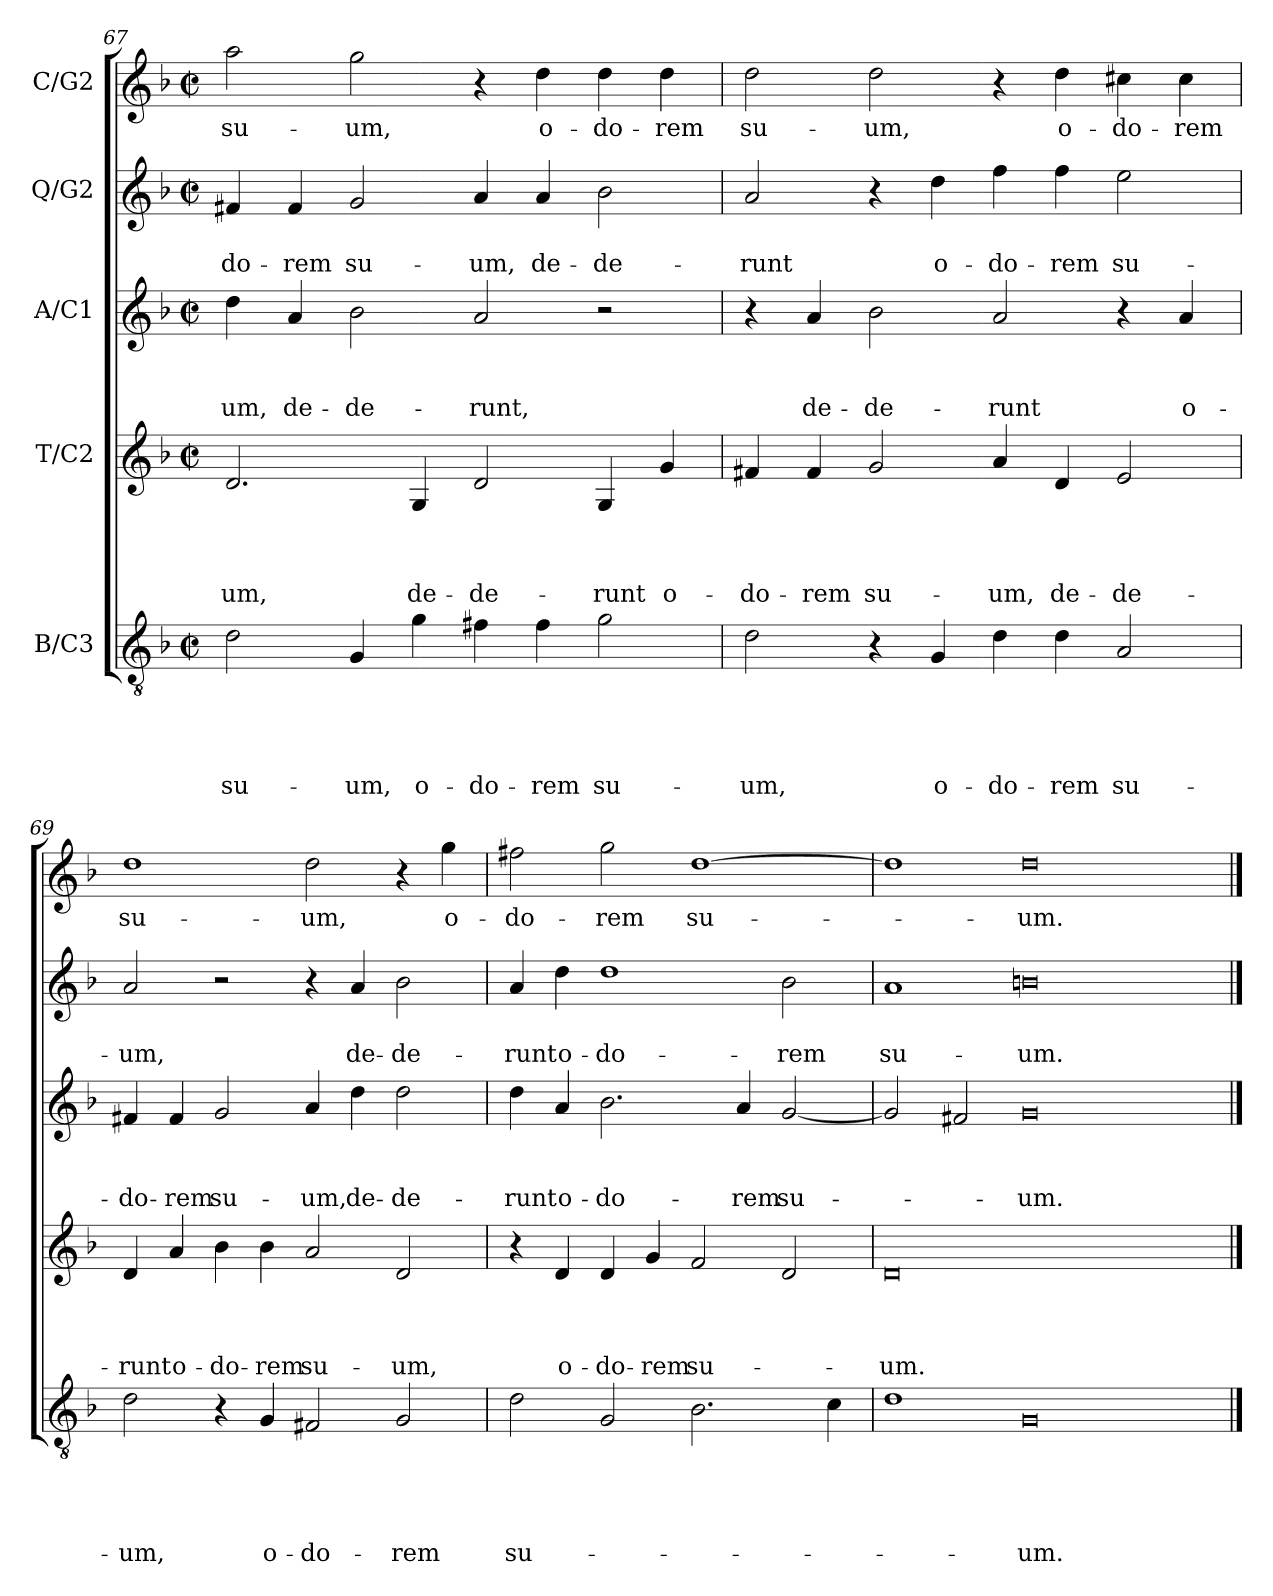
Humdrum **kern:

**kern	**text	**text	**text	**text	**text	**kern	**text	**text	**text	**text	**kern	**text	**text	**text	**kern	**text	**text	**kern	**text
*part5	*part5	*part5	*part5	*part5	*part5	*part4	*part4	*part4	*part4	*part4	*part3	*part3	*part3	*part3	*part2	*part2	*part2	*part1	*part1
*staff5	*staff5	*staff5	*staff5	*staff5	*staff5	*staff4	*staff4	*staff4	*staff4	*staff4	*staff3	*staff3	*staff3	*staff3	*staff2	*staff2	*staff2	*staff1	*staff1
*I"B/C3	*	*	*	*	*	*I"T/C2	*	*	*	*	*I"A/C1	*	*	*	*I"Q/G2	*	*	*I"C/G2	*
*clefGv2	*	*	*	*	*	*clefG2	*	*	*	*	*clefG2	*	*	*	*clefG2	*	*	*clefG2	*
*k[b-]	*	*	*	*	*	*k[b-]	*	*	*	*	*k[b-]	*	*	*	*k[b-]	*	*	*k[b-]	*
*F:	*	*	*	*	*	*F:	*	*	*	*	*F:	*	*	*	*F:	*	*	*F:	*
*M2/2	*	*	*	*	*	*M2/2	*	*	*	*	*M2/2	*	*	*	*M2/2	*	*	*M2/2	*
*met(c|)	*	*	*	*	*	*met(c|)	*	*	*	*	*met(c|)	*	*	*	*met(c|)	*	*	*met(c|)	*
=67	=67	=67	=67	=67	=67	=67	=67	=67	=67	=67	=67	=67	=67	=67	=67	=67	=67	=67	=67
!	!	!	!	!	!LO:LY:b	!	!	!	!	!LO:LY:b	!	!	!	!LO:LY:b	!	!	!LO:LY:b	!	!LO:LY:b
2d\	.	.	.	.	su-	2.d/	.	.	.	-um,	4dd\	.	.	-um,	4f#X/	.	-do-	2aa\	su-
!	!	!	!	!	!	!	!	!	!	!	!	!	!	!LO:LY:b	!	!	!LO:LY:b	!	!
.	.	.	.	.	.	.	.	.	.	.	4a/	.	.	de-	4f#/	.	-rem	.	.
!	!	!	!	!	!LO:LY:b	!	!	!	!	!	!	!	!	!LO:LY:b	!	!	!LO:LY:b	!	!LO:LY:b
4G/	.	.	.	.	-um,	.	.	.	.	.	2b-\	.	.	-de-	2g/	.	su-	2gg\	-um,
!	!	!	!	!	!LO:LY:b	!	!	!	!	!LO:LY:b	!	!	!	!	!	!	!	!	!
4g\	.	.	.	.	o-	4G/	.	.	.	de-	.	.	.	.	.	.	.	.	.
!	!	!	!	!	!LO:LY:b	!	!	!	!	!LO:LY:b	!	!	!	!LO:LY:b	!	!	!LO:LY:b	!	!
4f#X\	.	.	.	.	-do-	2d/	.	.	.	-de-	2a/	.	.	-runt,	4a/	.	-um,	4r	.
!	!	!	!	!	!LO:LY:b	!	!	!	!	!	!	!	!	!	!	!	!LO:LY:b	!	!LO:LY:b
4f#\	.	.	.	.	-rem	.	.	.	.	.	.	.	.	.	4a/	.	de-	4dd\	o-
!	!	!	!	!	!LO:LY:b	!	!	!	!	!LO:LY:b	!	!	!	!	!	!	!LO:LY:b	!	!LO:LY:b
2g\	.	.	.	.	su-	4G/	.	.	.	-runt	2r	.	.	.	2b-\	.	-de-	4dd\	-do-
!	!	!	!	!	!	!	!	!	!	!LO:LY:b	!	!	!	!	!	!	!	!	!LO:LY:b
.	.	.	.	.	.	4g/	.	.	.	o-	.	.	.	.	.	.	.	4dd\	-rem
!!LO:LB:g=z
=68	=68	=68	=68	=68	=68	=68	=68	=68	=68	=68	=68	=68	=68	=68	=68	=68	=68	=68	=68
!	!	!	!	!	!LO:LY:b	!	!	!	!	!LO:LY:b	!	!	!	!	!	!	!LO:LY:b	!	!LO:LY:b
2d\	.	.	.	.	-um,	4f#X/	.	.	.	-do-	4r	.	.	.	2a/	.	-runt	2dd\	su-
!	!	!	!	!	!	!	!	!	!	!LO:LY:b	!	!	!	!LO:LY:b	!	!	!	!	!
.	.	.	.	.	.	4f#/	.	.	.	-rem	4a/	.	.	de-	.	.	.	.	.
!	!	!	!	!	!	!	!	!	!	!LO:LY:b	!	!	!	!LO:LY:b	!	!	!	!	!LO:LY:b
4r	.	.	.	.	.	2g/	.	.	.	su-	2b-\	.	.	-de-	4r	.	.	2dd\	-um,
!	!	!	!	!	!LO:LY:b	!	!	!	!	!	!	!	!	!	!	!	!LO:LY:b	!	!
4G/	.	.	.	.	o-	.	.	.	.	.	.	.	.	.	4dd\	.	o-	.	.
!	!	!	!	!	!LO:LY:b	!	!	!	!	!LO:LY:b	!	!	!	!LO:LY:b	!	!	!LO:LY:b	!	!
4d\	.	.	.	.	-do-	4a/	.	.	.	-um,	2a/	.	.	-runt	4ff\	.	-do-	4r	.
!	!	!	!	!	!LO:LY:b	!	!	!	!	!LO:LY:b	!	!	!	!	!	!	!LO:LY:b	!	!LO:LY:b
4d\	.	.	.	.	-rem	4d/	.	.	.	de-	.	.	.	.	4ff\	.	-rem	4dd\	o-
!	!	!	!	!	!LO:LY:b	!	!	!	!	!LO:LY:b	!	!	!	!	!	!	!LO:LY:b	!	!LO:LY:b
2A/	.	.	.	.	su-	2e/	.	.	.	-de-	4r	.	.	.	2ee\	.	su-	4cc#X\	-do-
!	!	!	!	!	!	!	!	!	!	!	!	!	!	!LO:LY:b	!	!	!	!	!LO:LY:b
.	.	.	.	.	.	.	.	.	.	.	4a/	.	.	o-	.	.	.	4cc#\	-rem
=69	=69	=69	=69	=69	=69	=69	=69	=69	=69	=69	=69	=69	=69	=69	=69	=69	=69	=69	=69
!	!	!	!	!	!LO:LY:b	!	!	!	!	!LO:LY:b	!	!	!	!LO:LY:b	!	!	!LO:LY:b	!	!LO:LY:b
2d\	.	.	.	.	-um,	4d/	.	.	.	-runt	4f#X/	.	.	-do-	2a/	.	-um,	1dd	su-
!	!	!	!	!	!	!	!	!	!	!LO:LY:b	!	!	!	!LO:LY:b	!	!	!	!	!
.	.	.	.	.	.	4a/	.	.	.	o-	4f#/	.	.	-rem	.	.	.	.	.
!	!	!	!	!	!	!	!	!	!	!LO:LY:b	!	!	!	!LO:LY:b	!	!	!	!	!
4r	.	.	.	.	.	4b-\	.	.	.	-do-	2g/	.	.	su-	2r	.	.	.	.
!	!	!	!	!	!LO:LY:b	!	!	!	!	!LO:LY:b	!	!	!	!	!	!	!	!	!
4G/	.	.	.	.	o-	4b-\	.	.	.	-rem	.	.	.	.	.	.	.	.	.
!	!	!	!	!	!LO:LY:b	!	!	!	!	!LO:LY:b	!	!	!	!LO:LY:b	!	!	!	!	!LO:LY:b
2F#X/	.	.	.	.	-do-	2a/	.	.	.	su-	4a/	.	.	-um,	4r	.	.	2dd\	-um,
!	!	!	!	!	!	!	!	!	!	!	!	!	!	!LO:LY:b	!	!	!LO:LY:b	!	!
.	.	.	.	.	.	.	.	.	.	.	4dd\	.	.	de-	4a/	.	de-	.	.
!	!	!	!	!	!LO:LY:b	!	!	!	!	!LO:LY:b	!	!	!	!LO:LY:b	!	!	!LO:LY:b	!	!
2G/	.	.	.	.	-rem	2d/	.	.	.	-um,	2dd\	.	.	-de-	2b-\	.	-de-	4r	.
!	!	!	!	!	!	!	!	!	!	!	!	!	!	!	!	!	!	!	!LO:LY:b
.	.	.	.	.	.	.	.	.	.	.	.	.	.	.	.	.	.	4gg\	o-
=70	=70	=70	=70	=70	=70	=70	=70	=70	=70	=70	=70	=70	=70	=70	=70	=70	=70	=70	=70
!	!	!	!	!	!LO:LY:b	!	!	!	!	!	!	!	!	!LO:LY:b	!	!	!LO:LY:b	!	!LO:LY:b
2d\	.	.	.	.	su-	4r	.	.	.	.	4dd\	.	.	-runt	4a/	.	-runt	2ff#X\	-do-
!	!	!	!	!	!	!	!	!	!	!LO:LY:b	!	!	!	!LO:LY:b	!	!	!LO:LY:b	!	!
.	.	.	.	.	.	4d/	.	.	.	o-	4a/	.	.	o-	4dd\	.	o-	.	.
!	!	!	!	!	!	!	!	!	!	!LO:LY:b	!	!	!	!LO:LY:b	!	!	!LO:LY:b	!	!LO:LY:b
2G/	.	.	.	.	.	4d/	.	.	.	-do-	2.b-\	.	.	-do-	1dd	.	-do-	2gg\	-rem
!	!	!	!	!	!	!	!	!	!	!LO:LY:b	!	!	!	!	!	!	!	!	!
.	.	.	.	.	.	4g/	.	.	.	-rem	.	.	.	.	.	.	.	.	.
!	!	!	!	!	!	!	!	!	!	!LO:LY:b	!	!	!	!	!	!	!	!	!LO:LY:b
2.B-\	.	.	.	.	.	2f/	.	.	.	su-	.	.	.	.	.	.	.	[1dd	su-
!	!	!	!	!	!	!	!	!	!	!	!	!	!	!LO:LY:b	!	!	!	!	!
.	.	.	.	.	.	.	.	.	.	.	4a/	.	.	-rem	.	.	.	.	.
!	!	!	!	!	!	!	!	!	!	!	!	!	!	!LO:LY:b	!	!	!LO:LY:b	!	!
.	.	.	.	.	.	2d/	.	.	.	.	[2g/	.	.	su-	2b-\	.	-rem	.	.
4c\	.	.	.	.	.	.	.	.	.	.	.	.	.	.	.	.	.	.	.
=71	=71	=71	=71	=71	=71	=71	=71	=71	=71	=71	=71	=71	=71	=71	=71	=71	=71	=71	=71
!	!	!	!	!	!	!	!	!	!	!LO:LY:b	!	!	!	!	!	!	!LO:LY:b	!	!
1d	.	.	.	.	.	0d	.	.	.	-um.	2g/]	.	.	.	1a	.	su-	1dd]	.
.	.	.	.	.	.	.	.	.	.	.	2f#X/	.	.	.	.	.	.	.	.
!	!	!	!	!	!LO:LY:b	!	!	!	!	!	!	!	!	!LO:LY:b	!	!	!LO:LY:b	!	!LO:LY:b
0G	.	.	.	.	-um.	.	.	.	.	.	0g	.	.	-um.	0bn	.	-um.	0dd	-um.
.	.	.	.	.	.	1ryy	.	.	.	.	.	.	.	.	.	.	.	.	.
==	==	==	==	==	==	==	==	==	==	==	==	==	==	==	==	==	==	==	==
*-	*-	*-	*-	*-	*-	*-	*-	*-	*-	*-	*-	*-	*-	*-	*-	*-	*-	*-	*-
